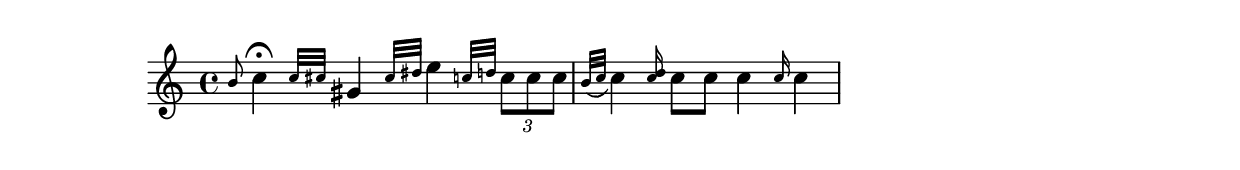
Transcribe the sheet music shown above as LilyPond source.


\version "2.3.16"

\header{
texidoc="
Grace notes are typeset as an encapsulated piece of music. You can
have beams, notes, chords, stems etc. within a @code{\grace} section.
Slurs that start within a grace section, but are not ended are attached
to the next normal note.  Grace notes have zero duration.  If there
are tuplets, the grace notes will not be under the brace.  Grace notes
can have accidentals, but they are (currently) spaced at a fixed
distance.  Grace notes (of course) come before the accidentals of the
main note.  Grace notes can also be positioned after the main note.

Grace notes without beams should have a slash, if @code{flagStyle} is
not set.  Main note scripts do not end up on the grace note.

"
}

\score { \context Voice = VA \relative c'' {
	\grace b8 c4\fermata
	\grace {  c32[ cis32] } gis4
	\grace {  cis32[ dis32] } e4
	\grace {  c32[ d] }\times 2/3 {  c8[ c c] }
	 \grace {  b32[ ( c32] }   c4)
	\grace  <c d>16  c8[ c8]
%	\grace  c16  c8[ c8]
        %% broken?
	%%\grace  { \set Grace.graceAlignPosition = \right c16} c4
	c4 \grace  { c16 } c4
}
\paper {raggedright = ##t}
\midi{ }
}

